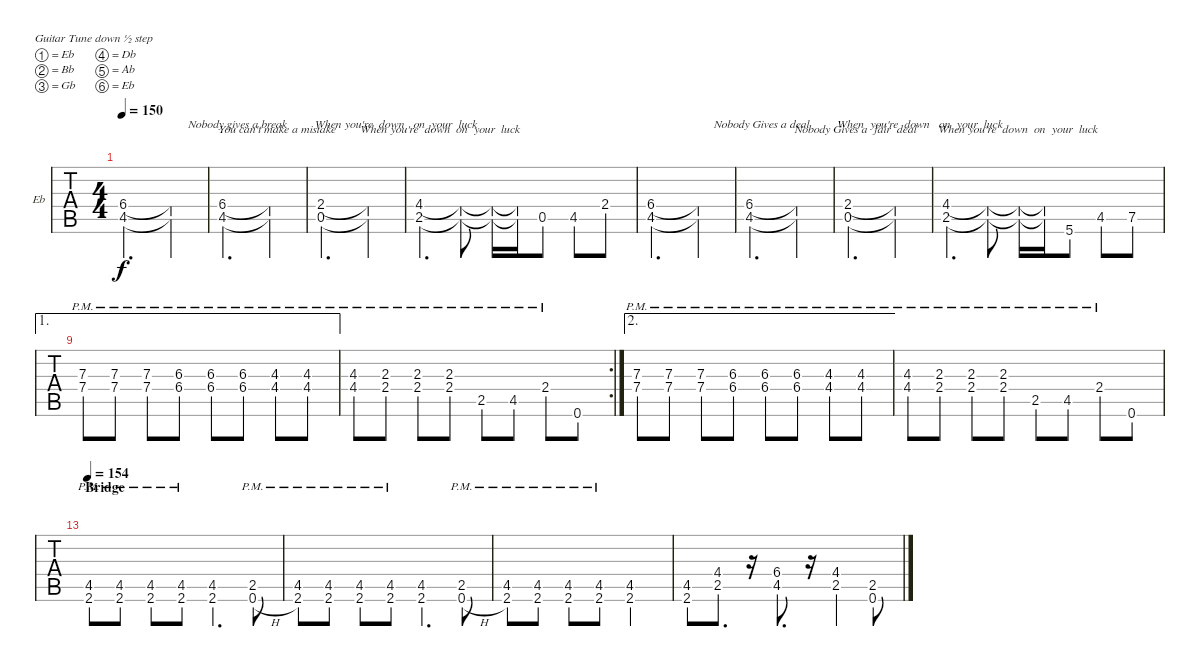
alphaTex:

\defaultSystemsLayout 4
\bracketExtendMode nobrackets
\firstSystemTrackNameOrientation horizontal
\otherSystemsTrackNameOrientation horizontal
\defaultBarNumberDisplay FirstOfSystem
\track ("Lead" "Eb") {instrument distortionguitar}
\staff {tabs}
\tuning (Eb4 Bb3 Gb3 Db3 Ab2 Eb2)
\ts (4 4)
\tempo 150
\clef g2
\ks c
(4.5 6.4).2{d lyrics (0 "") lyrics (1 "") lyrics (2 "") lyrics (3 "") lyrics (4 "") dy f} (4.5{t} 6.4{t}).4{lyrics (0 "") lyrics (1 "") lyrics (2 "") lyrics (3 "") lyrics (4 "")} |
(4.5 6.4).2{d lyrics (0 "") lyrics (1 "") lyrics (2 "") lyrics (3 "") lyrics (4 "")} (4.5{t} 6.4{t}).4{lyrics (0 "") lyrics (1 "") lyrics (2 "") lyrics (3 "") lyrics (4 "")} |
(0.5 2.4).2{d lyrics (0 "        Nobody gives a break         When you're  down   on  your  luck      ") lyrics (1 "") lyrics (2 "") lyrics (3 "") lyrics (4 "")} (0.5{t} 2.4{t}).4{lyrics (0 "") lyrics (1 " You can't make a mistake        When you're  down  on  your  luck               ") lyrics (2 "") lyrics (3 "") lyrics (4 "")} |
(2.5 4.4).4{d lyrics (0 "") lyrics (1 "") lyrics (2 "") lyrics (3 "") lyrics (4 "")} (2.5{t} 4.4{t}).8{lyrics (0 "") lyrics (1 "") lyrics (2 "") lyrics (3 "") lyrics (4 "")} (2.5{t} 4.4{t}).16{lyrics (0 "") lyrics (1 "") lyrics (2 "") lyrics (3 "") lyrics (4 "")} (2.5{t} 4.4{t}).16 0.5.8{lyrics (0 "") lyrics (1 "") lyrics (2 "") lyrics (3 "") lyrics (4 "")} 4.5.8{lyrics (0 "") lyrics (1 "") lyrics (2 "") lyrics (3 "") lyrics (4 "")} 2.4.8{lyrics (0 "") lyrics (1 "") lyrics (2 "") lyrics (3 "") lyrics (4 "")} |
(4.5 6.4).2{d lyrics (0 "") lyrics (1 "") lyrics (2 "") lyrics (3 "") lyrics (4 "")} (4.5{t} 6.4{t}).4{lyrics (0 "") lyrics (1 "") lyrics (2 "") lyrics (3 "") lyrics (4 "")} |
(4.5 6.4).2{d lyrics (0 "") lyrics (1 "") lyrics (2 "") lyrics (3 "") lyrics (4 "")} (4.5{t} 6.4{t}).4{lyrics (0 "") lyrics (1 "") lyrics (2 "") lyrics (3 "") lyrics (4 "")} |
(0.5 2.4).2{d lyrics (0 "       Nobody Gives a deal         When  you're  down   on  your  luck     ") lyrics (1 "") lyrics (2 "") lyrics (3 "") lyrics (4 "")} (0.5{t} 2.4{t}).4{lyrics (0 "") lyrics (1 "") lyrics (2 "") lyrics (3 "") lyrics (4 "")} |
(2.5 4.4).4{d lyrics (0 "") lyrics (1 "Nobody Gives a  fair  deal       When you're  down  on  your  luck                                 ") lyrics (2 "") lyrics (3 "") lyrics (4 "")} (2.5{t} 4.4{t}).8 (2.5{t} 4.4{t}).16 (2.5{t} 4.4{t}).16 5.6.8 4.5.8 7.5.8 |
\ae 1
(7.3{pm} 7.4).8 (7.3{pm} 7.4).8 (7.3{pm} 7.4).8 (6.3{pm} 6.4).8 (6.3{pm} 6.4).8 (6.3{pm} 6.4).8 (4.3{pm} 4.4).8 (4.3{pm} 4.4).8 |
\rc 2
(4.3{pm} 4.4).8 (2.3{pm} 2.4).8 (2.3{pm} 2.4).8 (2.3{pm} 2.4).8 2.5{pm}.8 4.5{pm}.8 2.4{pm}.8 0.6.8 |
\ae 2
(7.3{pm} 7.4).8 (7.3{pm} 7.4).8 (7.3{pm} 7.4).8 (6.3{pm} 6.4).8 (6.3{pm} 6.4).8 (6.3{pm} 6.4).8 (4.3{pm} 4.4).8 (4.3{pm} 4.4).8 |
(4.3{pm} 4.4).8 (2.3{pm} 2.4).8 (2.3{pm} 2.4).8 (2.3{pm} 2.4).8 2.5{pm}.8 4.5{pm}.8 2.4{pm}.8 0.6.8 |
\section ("" "Bridge")
\tempo 154
(2.6{pm} 4.5{pm}).8{lyrics (0 "") lyrics (1 "") lyrics (2 "") lyrics (3 "") lyrics (4 "")} (2.6{pm} 4.5{pm}).8{lyrics (0 "") lyrics (1 "") lyrics (2 "") lyrics (3 "") lyrics (4 "")} (2.6{pm} 4.5{pm}).8{lyrics (0 "") lyrics (1 "") lyrics (2 "") lyrics (3 "") lyrics (4 "")} (2.6{pm} 4.5{pm}).8 (2.6 4.5).4{d} (0.6{h} 2.5{pm}).8 |
(2.6{pm} 4.5{pm}).8 (2.6{pm} 4.5{pm}).8 (2.6{pm} 4.5{pm}).8 (2.6{pm} 4.5{pm}).8 (2.6 4.5).4{d} (0.6{h} 2.5{pm}).8 |
(2.6{pm} 4.5{pm}).8{lyrics (0 "") lyrics (1 "") lyrics (2 "") lyrics (3 "") lyrics (4 "")} (2.6{pm} 4.5{pm}).8{lyrics (0 "") lyrics (1 "") lyrics (2 "") lyrics (3 "") lyrics (4 "")} (2.6{pm} 4.5{pm}).8{lyrics (0 "") lyrics (1 "") lyrics (2 "") lyrics (3 "") lyrics (4 "")} (2.6{pm} 4.5{pm}).8{lyrics (0 "") lyrics (1 "") lyrics (2 "") lyrics (3 "") lyrics (4 "")} (2.6 4.5).2{lyrics (0 "") lyrics (1 "") lyrics (2 "") lyrics (3 "") lyrics (4 "")} |
(2.6 4.5).8{lyrics (0 "") lyrics (1 "") lyrics (2 "") lyrics (3 "") lyrics (4 "")} (2.5 4.4).8{d lyrics (0 "") lyrics (1 "") lyrics (2 "") lyrics (3 "") lyrics (4 "")} r.16 (4.5 6.4).8{d lyrics (0 "") lyrics (1 "") lyrics (2 "") lyrics (3 "") lyrics (4 "")} r.16 (2.5 4.4).4{lyrics (0 "") lyrics (1 "") lyrics (2 "") lyrics (3 "") lyrics (4 "")} (2.5 0.6).8{lyrics (0 "") lyrics (1 "") lyrics (2 "") lyrics (3 "") lyrics (4 "")}
